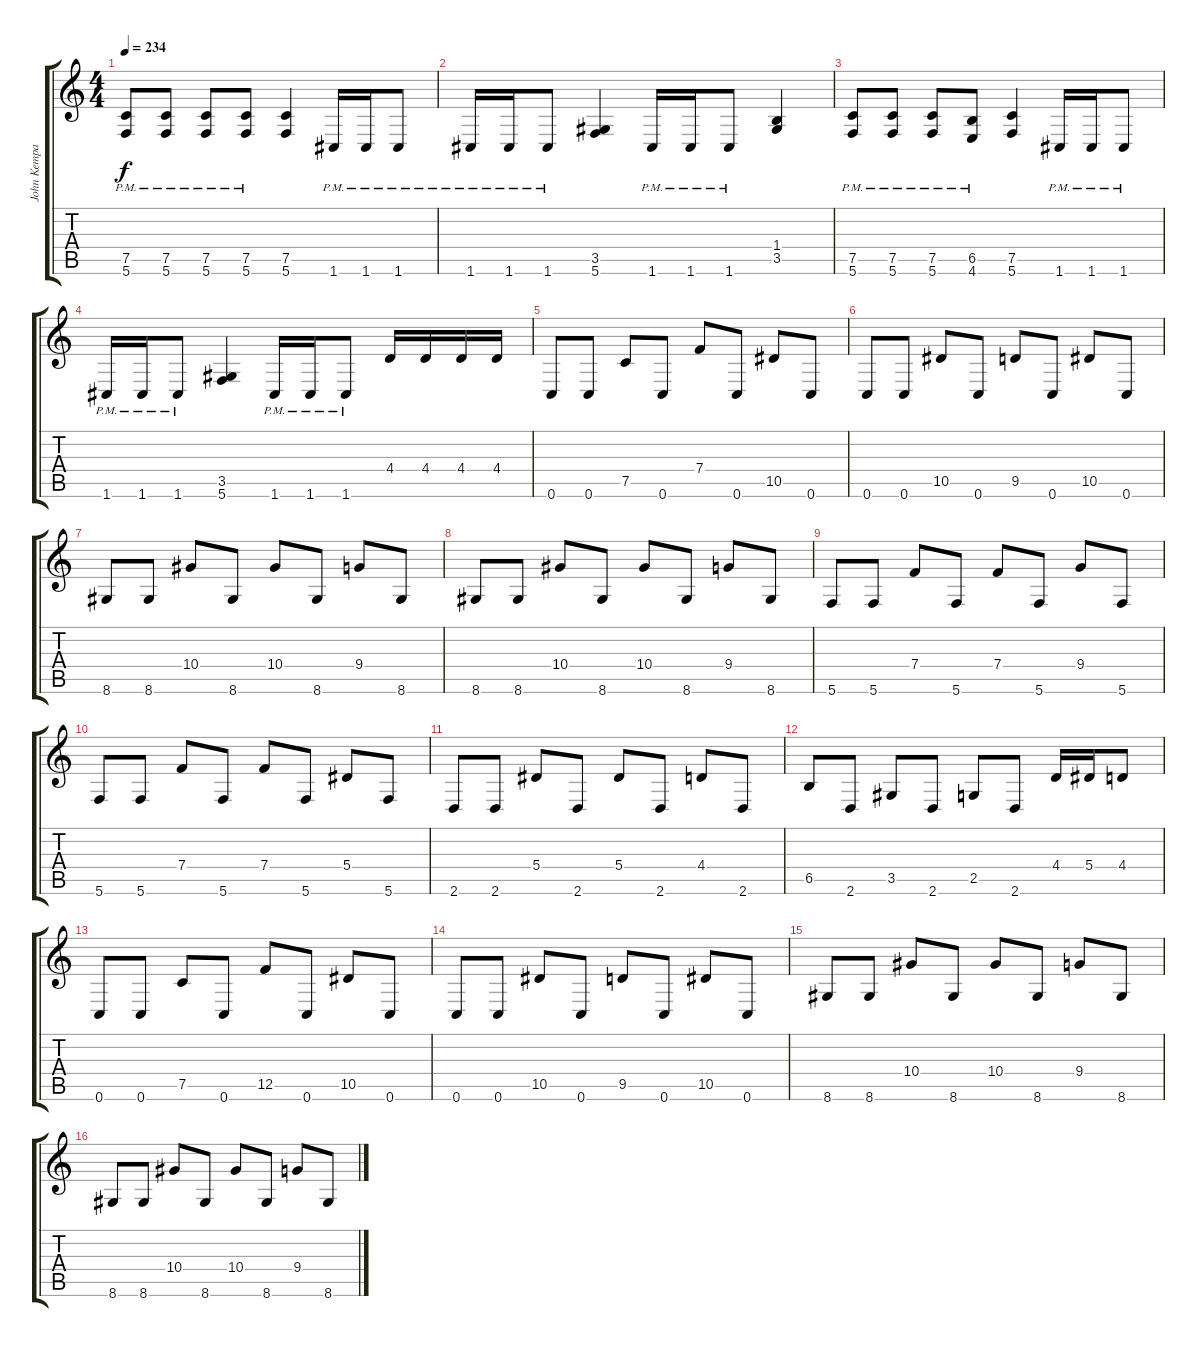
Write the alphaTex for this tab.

\track ("John Kempainen (Rhythm Guitar)" "John Kempa") {instrument distortionguitar}
\staff {score tabs}
\tuning (C4 G3 Eb3 Bb2 F2 C2) {hide}
\ts (4 4)
\tempo 234
\clef g2
\ks c
(7.5{pm} 5.6{pm}).8{dy f instrument distortionguitar} (7.5{pm} 5.6{pm}).8 (7.5{pm} 5.6{pm}).8 (7.5{pm} 5.6{pm}).8 (7.5 5.6).4 1.6{pm}.16 1.6{pm}.16 1.6{pm}.8 |
1.6{pm}.16 1.6{pm}.16 1.6{pm}.8 (3.5 5.6).4 1.6{pm}.16 1.6{pm}.16 1.6{pm}.8 (1.4 3.5).4 |
(7.5{pm} 5.6{pm}).8 (7.5{pm} 5.6{pm}).8 (7.5{pm} 5.6{pm}).8 (6.5{pm} 4.6{pm}).8 (7.5 5.6).4 1.6{pm}.16 1.6{pm}.16 1.6{pm}.8 |
1.6{pm}.16 1.6{pm}.16 1.6{pm}.8 (3.5 5.6).4 1.6{pm}.16 1.6{pm}.16 1.6{pm}.8 4.4.16 4.4.16 4.4.16 4.4.16 |
0.6.8 0.6.8 7.5.8 0.6.8 7.4.8 0.6.8 10.5.8 0.6.8 |
0.6.8 0.6.8 10.5.8 0.6.8 9.5.8 0.6.8 10.5.8 0.6.8 |
8.6.8 8.6.8 10.4.8 8.6.8 10.4.8 8.6.8 9.4.8 8.6.8 |
8.6.8 8.6.8 10.4.8 8.6.8 10.4.8 8.6.8 9.4.8 8.6.8 |
5.6.8 5.6.8 7.4.8 5.6.8 7.4.8 5.6.8 9.4.8 5.6.8 |
5.6.8 5.6.8 7.4.8 5.6.8 7.4.8 5.6.8 5.4.8 5.6.8 |
2.6.8 2.6.8 5.4.8 2.6.8 5.4.8 2.6.8 4.4.8 2.6.8 |
6.5.8 2.6.8 3.5.8 2.6.8 2.5.8 2.6.8 4.4.16 5.4.16 4.4.8 |
0.6.8 0.6.8 7.5.8 0.6.8 12.5.8 0.6.8 10.5.8 0.6.8 |
0.6.8 0.6.8 10.5.8 0.6.8 9.5.8 0.6.8 10.5.8 0.6.8 |
8.6.8 8.6.8 10.4.8 8.6.8 10.4.8 8.6.8 9.4.8 8.6.8 |
8.6.8 8.6.8 10.4.8 8.6.8 10.4.8 8.6.8 9.4.8 8.6.8
